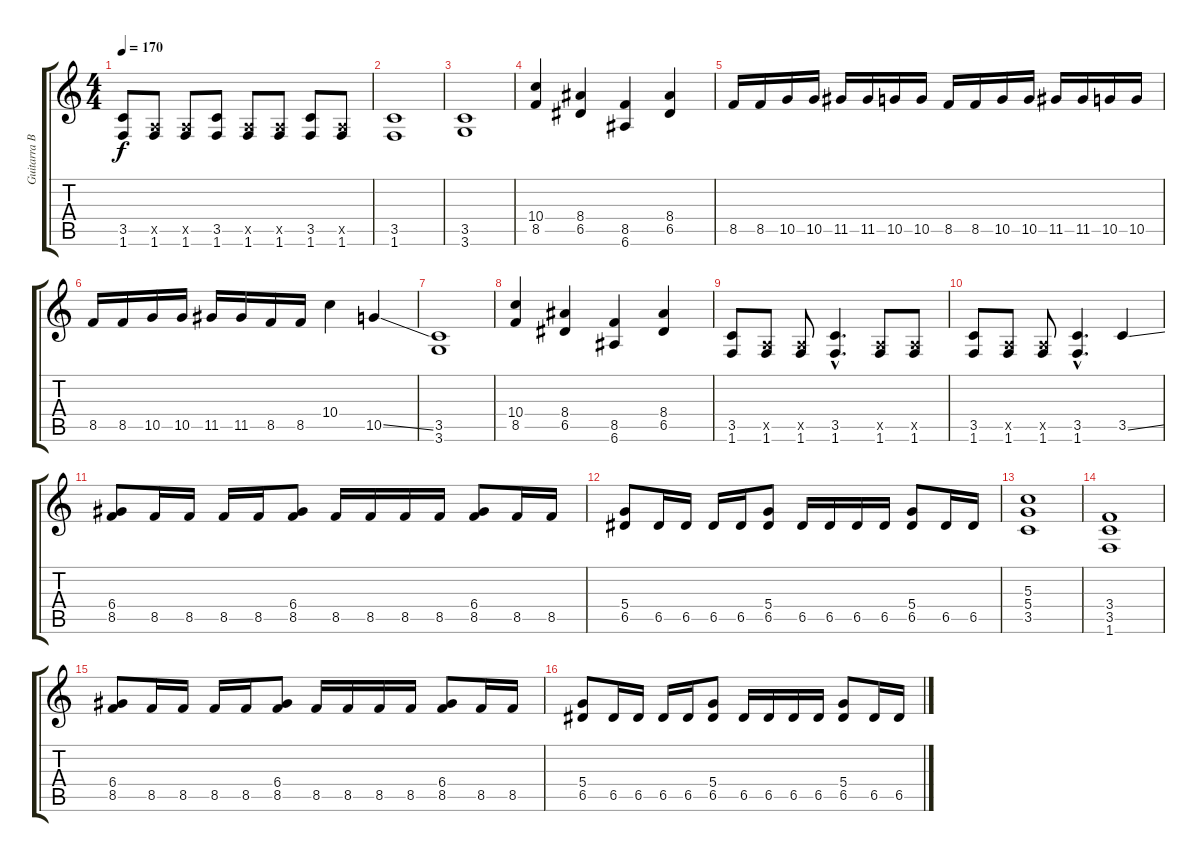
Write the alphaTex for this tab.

\track ("Guitarra Base" "Guitarra B") {instrument overdrivenguitar}
\staff {score tabs}
\tuning (E4 B3 G3 D3 A2 E2) {hide}
\ts (4 4)
\tempo 170
\clef g2
\ks c
(3.5 1.6).8{dy f} (0.5{x} 1.6).8 (0.5{x} 1.6).8 (3.5 1.6).8 (0.5{x} 1.6).8 (0.5{x} 1.6).8 (3.5 1.6).8 (0.5{x} 1.6).8 |
(3.5 1.6).1 |
(3.5 3.6).1 |
(10.4 8.5).4 (8.4 6.5).4 (8.5 6.6).4 (8.4 6.5).4 |
8.5.16 8.5.16 10.5.16 10.5.16 11.5.16 11.5.16 10.5.16 10.5.16 8.5.16 8.5.16 10.5.16 10.5.16 11.5.16 11.5.16 10.5.16 10.5.16 |
8.5.16 8.5.16 10.5.16 10.5.16 11.5.16 11.5.16 8.5.16 8.5.16 10.4.4 10.5{ss}.4 |
(3.5 3.6).1 |
(10.4 8.5).4 (8.4 6.5).4 (8.5 6.6).4 (8.4 6.5).4 |
(3.5 1.6).8 (0.5{x} 1.6).8 (0.5{x} 1.6).8 (3.5{hac} 1.6{hac}).4{d} (0.5{x} 1.6).8 (0.5{x} 1.6).8 |
(3.5 1.6).8 (0.5{x} 1.6).8 (0.5{x} 1.6).8 (3.5{hac} 1.6{hac}).4{d} 3.5{ss}.4 |
(6.4 8.5).8 8.5.16 8.5.16 8.5.16 8.5.16 (6.4 8.5).8 8.5.16 8.5.16 8.5.16 8.5.16 (6.4 8.5).8 8.5.16 8.5.16 |
(5.4 6.5).8 6.5.16 6.5.16 6.5.16 6.5.16 (5.4 6.5).8 6.5.16 6.5.16 6.5.16 6.5.16 (5.4 6.5).8 6.5.16 6.5.16 |
(5.3 5.4 3.5).1 |
(3.4 3.5 1.6).1 |
(6.4 8.5).8 8.5.16 8.5.16 8.5.16 8.5.16 (6.4 8.5).8 8.5.16 8.5.16 8.5.16 8.5.16 (6.4 8.5).8 8.5.16 8.5.16 |
(5.4 6.5).8 6.5.16 6.5.16 6.5.16 6.5.16 (5.4 6.5).8 6.5.16 6.5.16 6.5.16 6.5.16 (5.4 6.5).8 6.5.16 6.5.16
